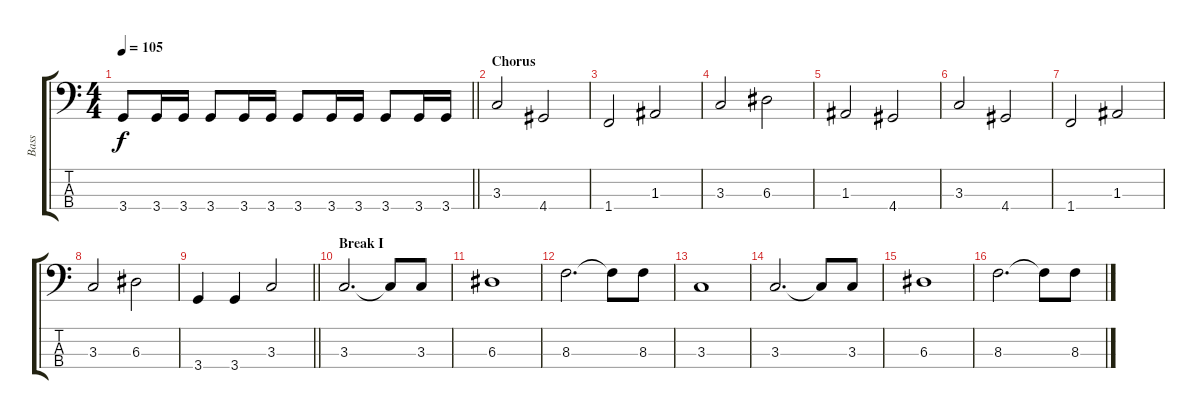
\track ("Bass" "Bass") {instrument electricbassfinger}
\staff {score tabs}
\tuning (G2 D2 A1 E1) {hide}
\ts (4 4)
\tempo 105
\clef f4
\barLineRight lightlight
\ks c
3.4.8{dy f} 3.4.16 3.4.16 3.4.8 3.4.16 3.4.16 3.4.8 3.4.16 3.4.16 3.4.8 3.4.16 3.4.16 |
\section ("" "Chorus")
3.3.2 4.4.2 |
1.4.2 1.3.2 |
3.3.2 6.3.2 |
1.3.2 4.4.2 |
3.3.2 4.4.2 |
1.4.2 1.3.2 |
3.3.2 6.3.2 |
\barLineRight lightlight
3.4.4 3.4.4 3.3.2 |
\section ("" "Break I")
3.3.2{d} 3.3{t}.8 3.3.8 |
6.3.1 |
8.3.2{d} 8.3{t}.8 8.3.8 |
3.3.1 |
3.3.2{d} 3.3{t}.8 3.3.8 |
6.3.1 |
8.3.2{d} 8.3{t}.8 8.3.8
